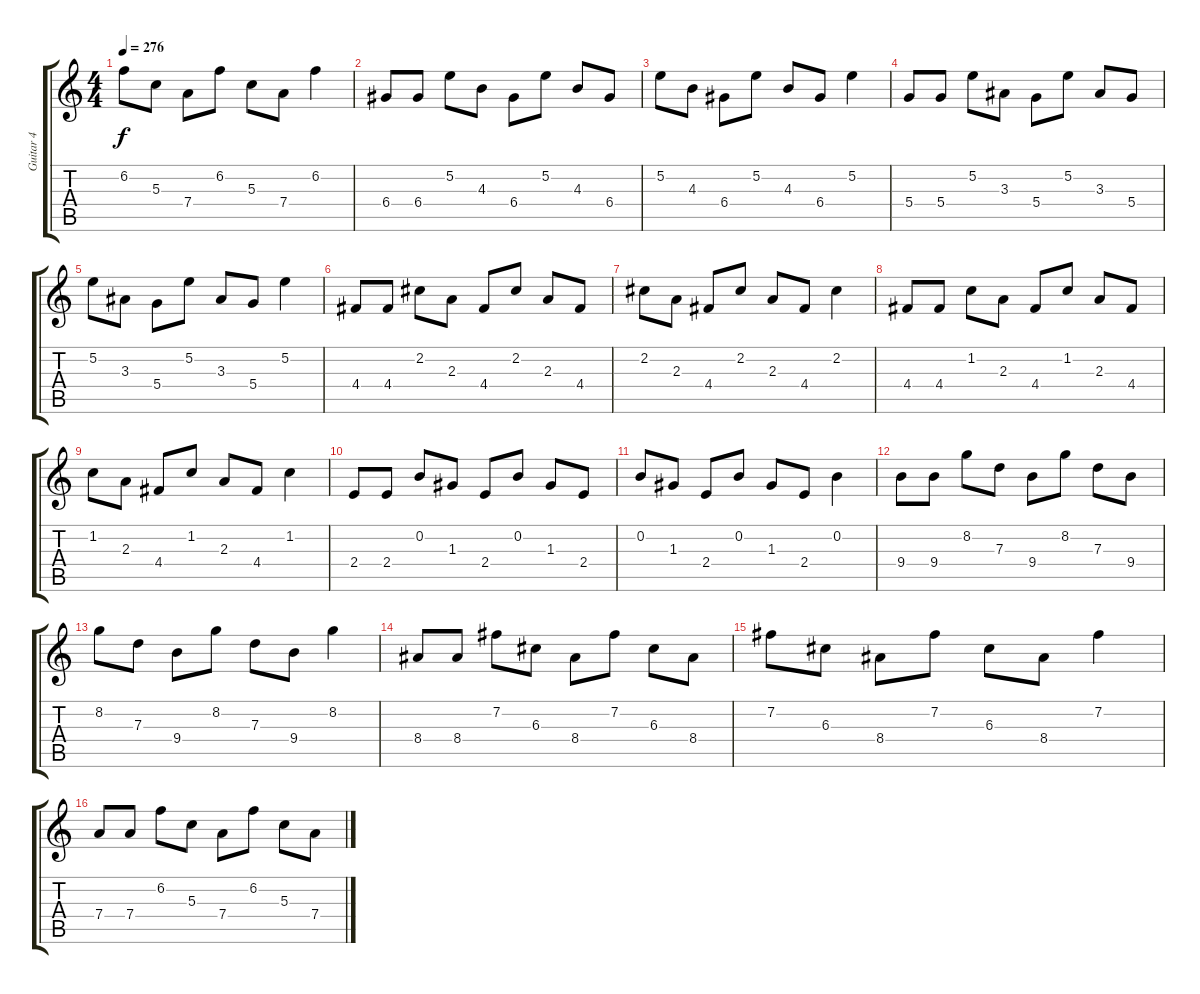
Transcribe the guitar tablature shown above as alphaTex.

\track ("Guitar 4" "Guitar 4") {instrument distortionguitar}
\staff {score tabs}
\tuning (E4 B3 G3 D3 A2 E2) {hide}
\ts (4 4)
\tempo 276
\clef g2
\ks c
6.2.8{dy f} 5.3.8 7.4.8 6.2.8 5.3.8 7.4.8 6.2.4 |
6.4.8 6.4.8 5.2.8 4.3.8 6.4.8 5.2.8 4.3.8 6.4.8 |
5.2.8 4.3.8 6.4.8 5.2.8 4.3.8 6.4.8 5.2.4 |
5.4.8 5.4.8 5.2.8 3.3.8 5.4.8 5.2.8 3.3.8 5.4.8 |
5.2.8 3.3.8 5.4.8 5.2.8 3.3.8 5.4.8 5.2.4 |
4.4.8 4.4.8 2.2.8 2.3.8 4.4.8 2.2.8 2.3.8 4.4.8 |
2.2.8 2.3.8 4.4.8 2.2.8 2.3.8 4.4.8 2.2.4 |
4.4.8 4.4.8 1.2.8 2.3.8 4.4.8 1.2.8 2.3.8 4.4.8 |
1.2.8 2.3.8 4.4.8 1.2.8 2.3.8 4.4.8 1.2.4 |
2.4.8 2.4.8 0.2.8 1.3.8 2.4.8 0.2.8 1.3.8 2.4.8 |
0.2.8 1.3.8 2.4.8 0.2.8 1.3.8 2.4.8 0.2.4 |
9.4.8 9.4.8 8.2.8 7.3.8 9.4.8 8.2.8 7.3.8 9.4.8 |
8.2.8 7.3.8 9.4.8 8.2.8 7.3.8 9.4.8 8.2.4 |
8.4.8 8.4.8 7.2.8 6.3.8 8.4.8 7.2.8 6.3.8 8.4.8 |
7.2.8 6.3.8 8.4.8 7.2.8 6.3.8 8.4.8 7.2.4 |
7.4.8 7.4.8 6.2.8 5.3.8 7.4.8 6.2.8 5.3.8 7.4.8
